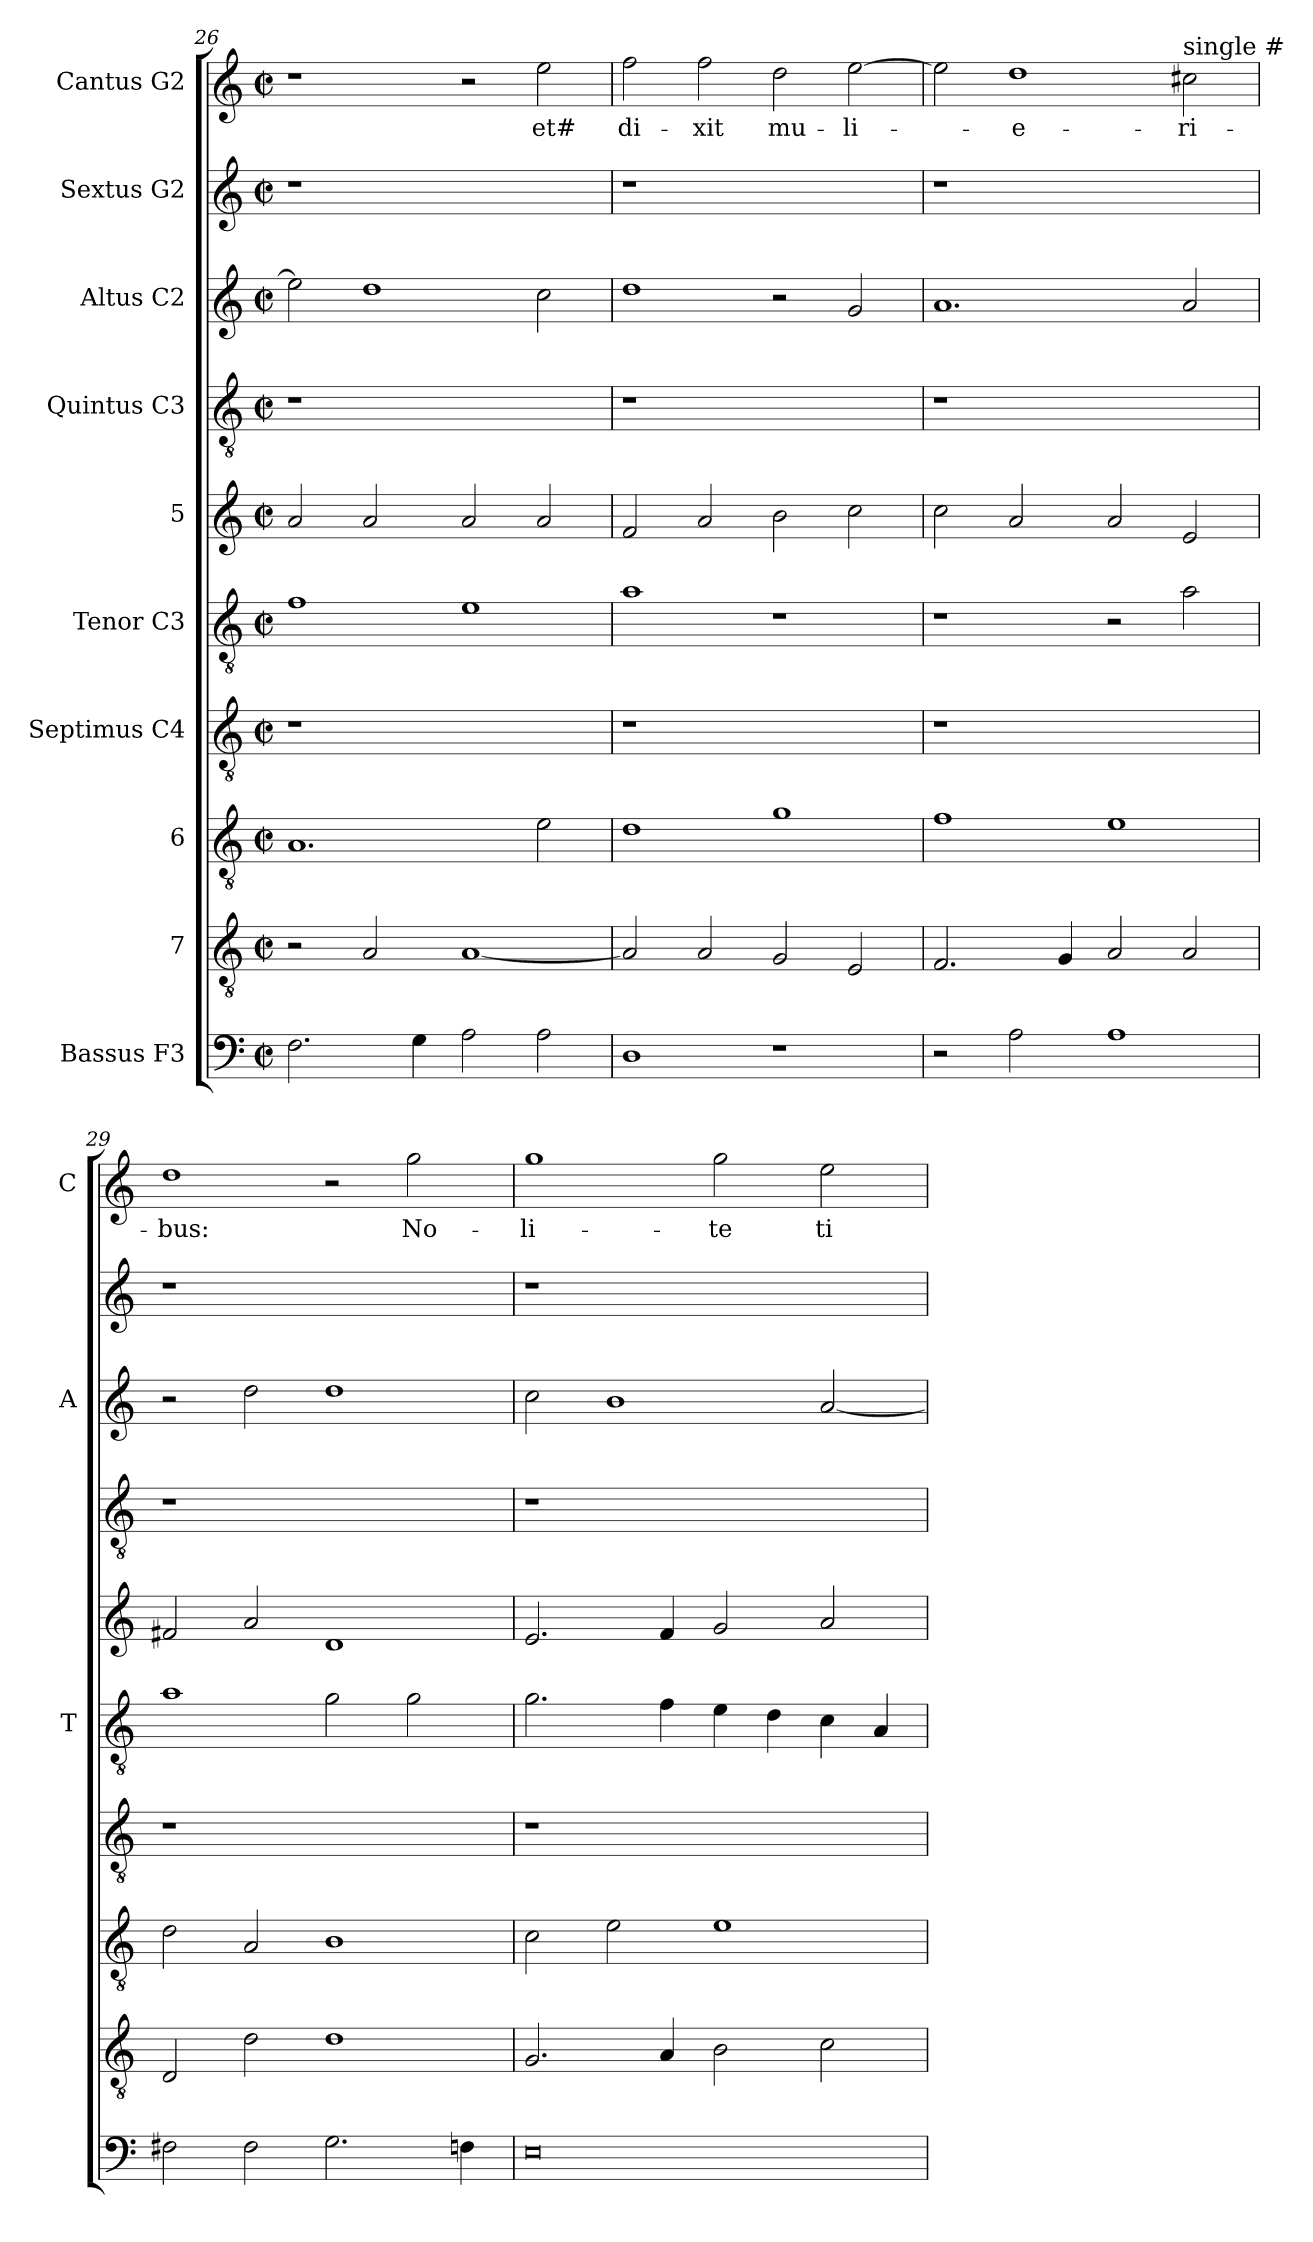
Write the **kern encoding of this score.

**kern	**kern	**kern	**kern	**kern	**kern	**kern	**kern	**kern	**kern	**text
*part10	*part9	*part8	*part7	*part6	*part5	*part4	*part3	*part2	*part1	*part1
*staff10	*staff9	*staff8	*staff7	*staff6	*staff5	*staff4	*staff3	*staff2	*staff1	*staff1
*I"Bassus F3	*I"7	*I"6	*I"Septimus C4	*I"Tenor C3	*I"5	*I"Quintus C3	*I"Altus C2	*I"Sextus G2	*I"Cantus G2	*
*	*	*	*	*I'T	*	*	*I'A	*	*I'C	*
*clefF4	*clefGv2	*clefGv2	*clefGv2	*clefGv2	*clefG2	*clefGv2	*clefG2	*clefG2	*clefG2	*
*ITrd7c12	*	*	*	*	*	*	*	*	*	*
*k[]	*k[]	*k[]	*k[]	*k[]	*k[]	*k[]	*k[]	*k[]	*k[]	*
*C:	*C:	*C:	*C:	*C:	*C:	*C:	*C:	*C:	*C:	*
*M2/2	*M2/2	*M2/2	*M2/2	*M2/2	*M2/2	*M2/2	*M2/2	*M2/2	*M2/2	*
*met(c|)	*met(c|)	*met(c|)	*met(c|)	*met(c|)	*met(c|)	*met(c|)	*met(c|)	*met(c|)	*met(c|)	*
=26	=26	=26	=26	=26	=26	=26	=26	=26	=26	=26
2.FF\	2r	1.A	1r	1f	2a/	1r	2ee\]	1r	1r	.
.	2A/	.	.	.	2a/	.	1dd	.	.	.
4GG\	.	.	.	.	.	.	.	.	.	.
2AA\	[<1A	.	1ryy	1e	2a/	1ryy	.	1ryy	2r	.
!	!	!	!	!	!	!	!	!	!	!LO:LY:b
2AA\	.	2e\	.	.	2a/	.	2cc\	.	2ee\	et#
=27	=27	=27	=27	=27	=27	=27	=27	=27	=27	=27
!	!	!	!	!	!	!	!	!	!	!LO:LY:b
1DD	2A/]	1d	1r	1a	2f/	1r	1dd	1r	2ff\	di-
!	!	!	!	!	!	!	!	!	!	!LO:LY:b
.	2A/	.	.	.	2a/	.	.	.	2ff\	-xit
!	!	!	!	!	!	!	!	!	!	!LO:LY:b
1r	2G/	1g	1ryy	1r	2b\	1ryy	2r	1ryy	2dd\	mu-
!	!	!	!	!	!	!	!	!	!	!LO:LY:b
.	2E/	.	.	.	2cc\	.	2g/	.	[>2ee\	-li-
=28	=28	=28	=28	=28	=28	=28	=28	=28	=28	=28
2r	2.F/	1f	1r	1r	2cc\	1r	1.a	1r	2ee\]	.
!	!	!	!	!	!	!	!	!	!	!LO:LY:b
2AA\	.	.	.	.	2a/	.	.	.	1dd	-e-
.	4G/	.	.	.	.	.	.	.	.	.
1AA	2A/	1e	1ryy	2r	2a/	1ryy	.	1ryy	.	.
!	!	!	!	!	!	!	!	!	!LO:TX:a:t=single #	!
!	!	!	!	!	!	!	!	!	!	!LO:LY:b
.	2A/	.	.	2a\	2e/	.	2a/	.	2cc#\	-ri-
=29	=29	=29	=29	=29	=29	=29	=29	=29	=29	=29
!	!	!	!	!	!	!	!	!	!	!LO:LY:b
2FF#X\	2D/	2d\	1r	1a	2f#X/	1r	2r	1r	1dd	-bus:
2FF#\	2d\	2A/	.	.	2a/	.	2dd\	.	.	.
2.GG\	1d	1B	1ryy	2g\	1d	1ryy	1dd	1ryy	2r	.
!	!	!	!	!	!	!	!	!	!	!LO:LY:b
.	.	.	.	2g\	.	.	.	.	2gg\	No-
4FFn\	.	.	.	.	.	.	.	.	.	.
=30	=30	=30	=30	=30	=30	=30	=30	=30	=30	=30
!	!	!	!	!	!	!	!	!	!	!LO:LY:b
0EE	2.G/	2c\	1r	2.g\	2.e/	1r	2cc\	1r	1gg	-li-
.	.	2e\	.	.	.	.	1b	.	.	.
.	4A/	.	.	4f\	4f/	.	.	.	.	.
!	!	!	!	!	!	!	!	!	!	!LO:LY:b
.	2B\	1e	1ryy	4e\	2g/	1ryy	.	1ryy	2gg\	-te
.	.	.	.	4d\	.	.	.	.	.	.
!	!	!	!	!	!	!	!	!	!	!LO:LY:b
.	2c\	.	.	4c\	2a/	.	[<2a/	.	2ee\	ti-
.	.	.	.	4A/	.	.	.	.	.	.
=	=	=	=	=	=	=	=	=	=	=
*-	*-	*-	*-	*-	*-	*-	*-	*-	*-	*-
